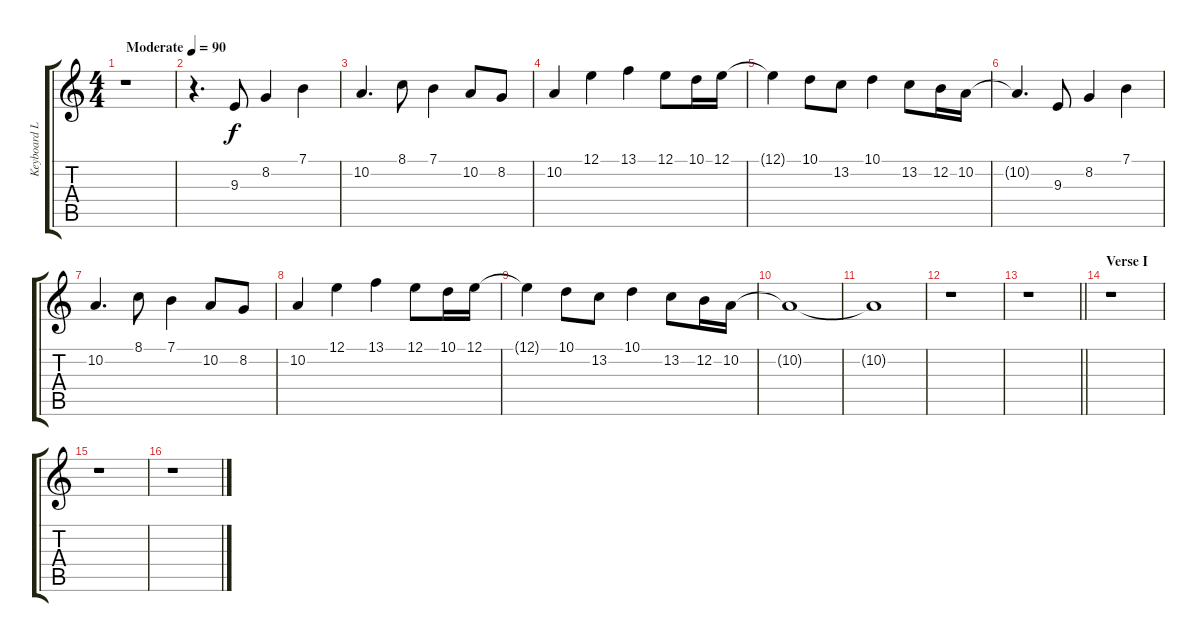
\track ("Keyboard Lead" "Keyboard L") {instrument synthstrings2}
\staff {score tabs}
\tuning (E4 B3 G3 D3 A2 E2) {hide}
\ts (4 4)
\tempo (90 "Moderate")
\clef g2
\ks c
r.1{dy f instrument synthstrings2} |
r.4{d} 9.3.8 8.2.4 7.1.4 |
10.2.4{d} 8.1.8 7.1.4 10.2.8 8.2.8 |
10.2.4 12.1.4 13.1.4 12.1.8 10.1.16 12.1.16 |
12.1{t}.4 10.1.8 13.2.8 10.1.4 13.2.8 12.2.16 10.2.16 |
10.2{t}.4{d} 9.3.8 8.2.4 7.1.4 |
10.2.4{d} 8.1.8 7.1.4 10.2.8 8.2.8 |
10.2.4 12.1.4 13.1.4 12.1.8 10.1.16 12.1.16 |
12.1{t}.4 10.1.8 13.2.8 10.1.4 13.2.8 12.2.16 10.2.16 |
10.2{t}.1 |
10.2{t}.1 |
r.1 |
\barLineRight lightlight
r.1 |
\section ("" "Verse I")
r.1 |
r.1 |
r.1
